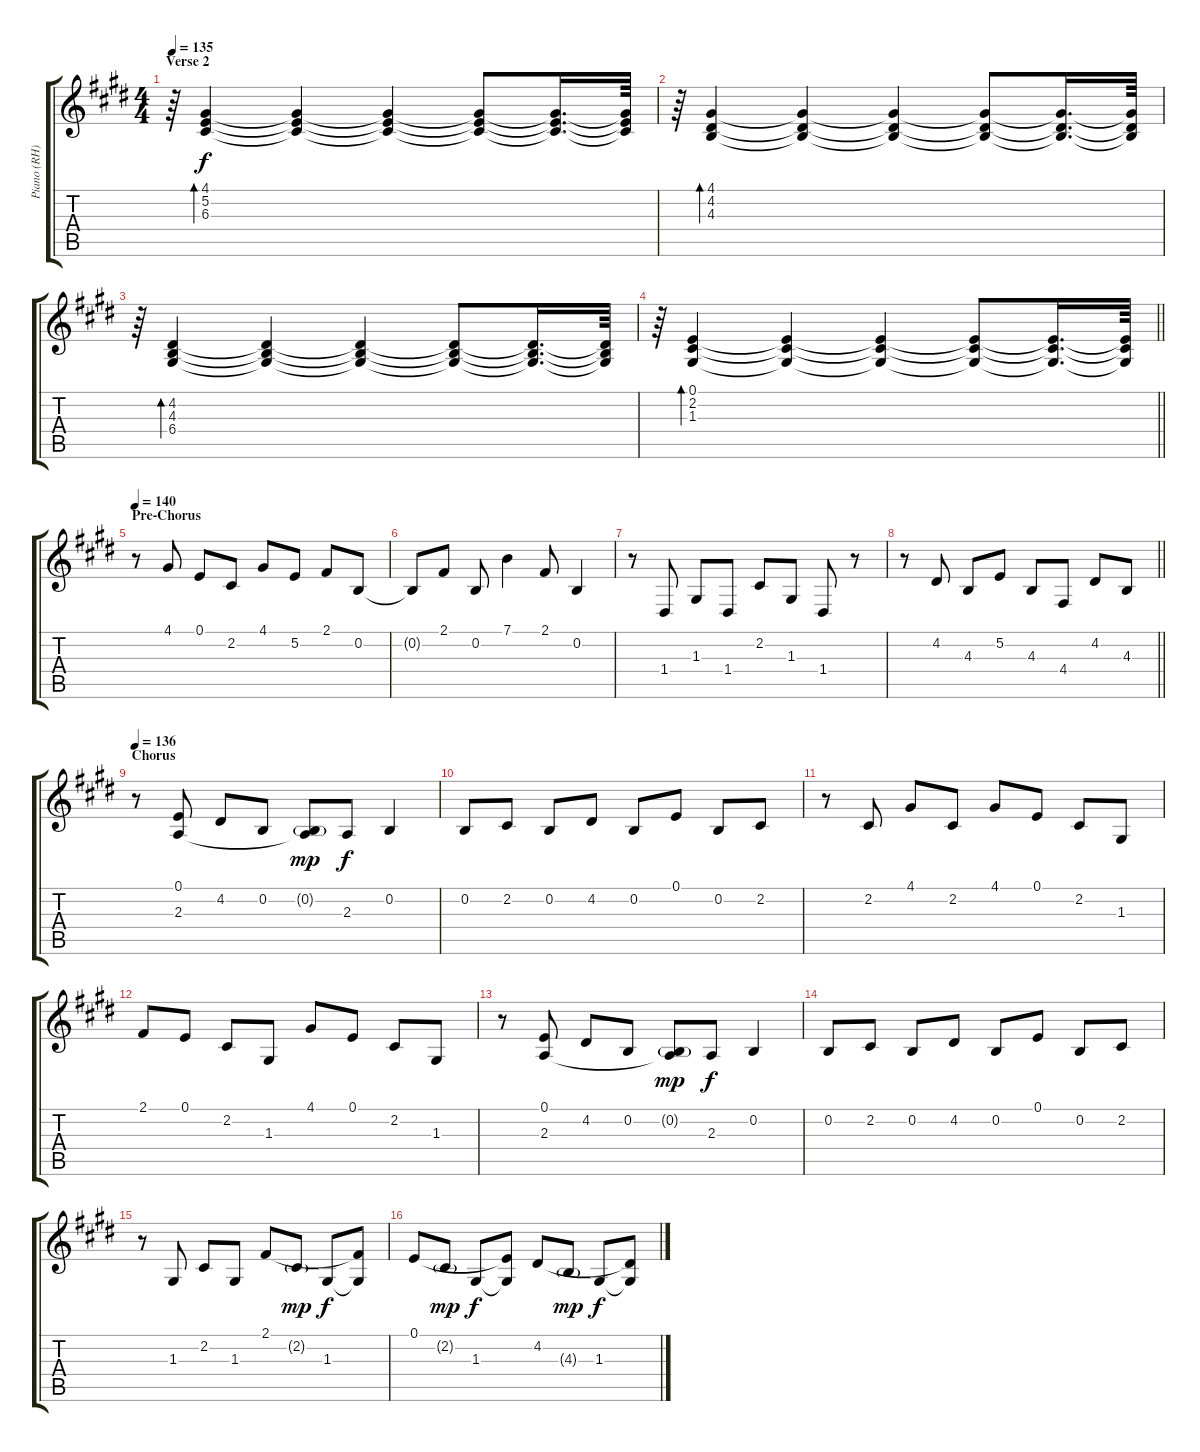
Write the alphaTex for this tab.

\track ("Piano (RH)" "Piano (RH)") {instrument acousticgrandpiano}
\staff {score tabs}
\tuning (E4 B3 G3 D3 A2 E2) {hide}
\ts (4 4)
\section ("" "Verse 2")
\tempo 135
\clef g2
\ks e
r.64{dy f} (4.1 5.2 6.3).4{bd 240} (4.1{t} 5.2{t} 6.3{t}).4 (4.1{t} 5.2{t} 6.3{t}).4 (4.1{t} 5.2{t} 6.3{t}).8 (4.1{t} 5.2{t} 6.3{t}).16{d} (4.1{t} 5.2{t} 6.3{t}).64 |
r.64 (4.1 4.2 4.3).4{bd 240} (4.1{t} 4.2{t} 4.3{t}).4 (4.1{t} 4.2{t} 4.3{t}).4 (4.1{t} 4.2{t} 4.3{t}).8 (4.1{t} 4.2{t} 4.3{t}).16{d} (4.1{t} 4.2{t} 4.3{t}).64 |
r.64 (4.2 4.3 6.4).4{bd 240} (4.2{t} 4.3{t} 6.4{t}).4 (4.2{t} 4.3{t} 6.4{t}).4 (4.2{t} 4.3{t} 6.4{t}).8 (4.2{t} 4.3{t} 6.4{t}).16{d} (4.2{t} 4.3{t} 6.4{t}).64 |
\barLineRight lightlight
r.64 (0.1 2.2 1.3).4{bd 240} (0.1{t} 2.2{t} 1.3{t}).4 (0.1{t} 2.2{t} 1.3{t}).4 (0.1{t} 2.2{t} 1.3{t}).8 (0.1{t} 2.2{t} 1.3{t}).16{d} (0.1{t} 2.2{t} 1.3{t}).64 |
\section ("" "Pre-Chorus")
\tempo 140
r.8 4.1.8 0.1.8 2.2.8 4.1.8 5.2.8 2.1.8 0.2.8 |
0.2{t}.8 2.1.8 0.2.8 7.1.4 2.1.8 0.2.4 |
r.8 1.4.8 1.3.8 1.4.8 2.2.8 1.3.8 1.4.8 r.8 |
\barLineRight lightlight
r.8 4.2.8 4.3.8 5.2.8 4.3.8 4.4.8 4.2.8 4.3.8 |
\section ("" "Chorus")
\tempo 136
r.8 (0.1 2.3).8 4.2.8 0.2.8 (0.2{g} 2.3{t}).8{dy mp} 2.3.8{dy f} 0.2.4 |
0.2.8 2.2.8 0.2.8 4.2.8 0.2.8 0.1.8 0.2.8 2.2.8 |
r.8 2.2.8 4.1.8 2.2.8 4.1.8 0.1.8 2.2.8 1.3.8 |
2.1.8 0.1.8 2.2.8 1.3.8 4.1.8 0.1.8 2.2.8 1.3.8 |
r.8 (0.1 2.3).8 4.2.8 0.2.8 (0.2{g} 2.3{t}).8{dy mp} 2.3.8{dy f} 0.2.4 |
0.2.8 2.2.8 0.2.8 4.2.8 0.2.8 0.1.8 0.2.8 2.2.8 |
r.8 1.3.8 2.2.8 1.3.8 2.1.8 2.2{g}.8{dy mp} 1.3.8{dy f} (2.1{t} 1.3{t}).8 |
0.1.8 2.2{g}.8{dy mp} 1.3.8{dy f} (0.1{t} 1.3{t}).8 4.2.8 4.3{g}.8{dy mp} 1.3.8{dy f} (4.2{t} 1.3{t}).8
